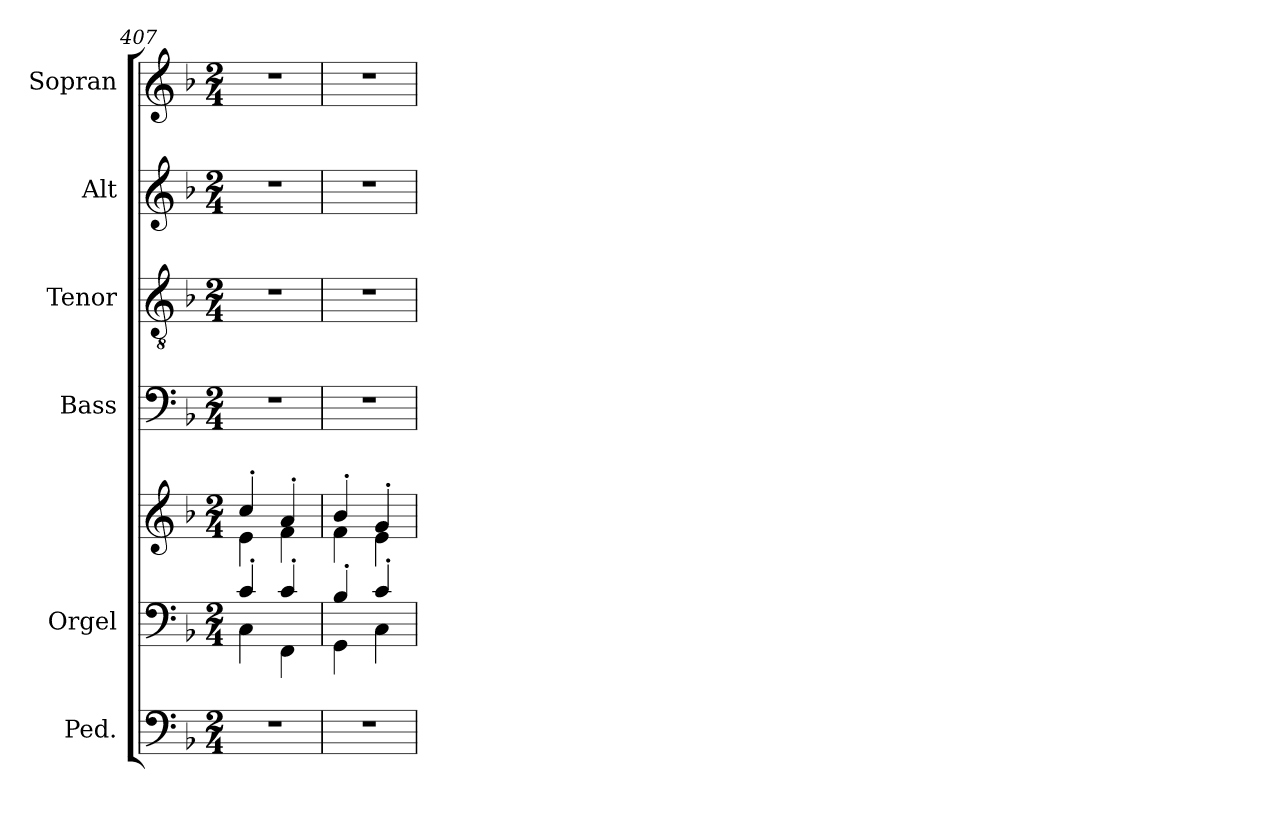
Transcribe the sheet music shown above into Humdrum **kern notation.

**kern	**kern	**kern	**kern	**kern	**kern	**kern
*part6	*part5	*part5	*part4	*part3	*part2	*part1
*staff7	*staff6	*staff5	*staff4	*staff3	*staff2	*staff1
*I"Ped.	*I"Orgel	*	*I"Bass	*I"Tenor	*I"Alt	*I"Sopran
*	*I'Org.	*	*I'B.	*I'T.	*I'A.	*I'S.
*clefF4	*clefF4	*clefG2	*clefF4	*clefGv2	*clefG2	*clefG2
*ITrd7c12	*	*	*	*	*	*
*k[b-]	*k[b-]	*k[b-]	*k[b-]	*k[b-]	*k[b-]	*k[b-]
*F:	*F:	*F:	*F:	*F:	*F:	*F:
*M2/4	*M2/4	*M2/4	*M2/4	*M2/4	*M2/4	*M2/4
=407	=407	=407	=407	=407	=407	=407
*	*^	*^	*	*	*	*
2r	4c'</	4C\	4cc'</	4e\	2r	2r	2r	2r
.	4c'</	4FF\	4a'</	4f\	.	.	.	.
=408	=408	=408	=408	=408	=408	=408	=408	=408
2r	4B-'</	4GG\	4b-'</	4f\	2r	2r	2r	2r
.	4c'</	4C\	4g'</	4e\	.	.	.	.
*	*v	*v	*	*	*	*	*	*
*	*	*v	*v	*	*	*	*
=	=	=	=	=	=	=
*-	*-	*-	*-	*-	*-	*-
